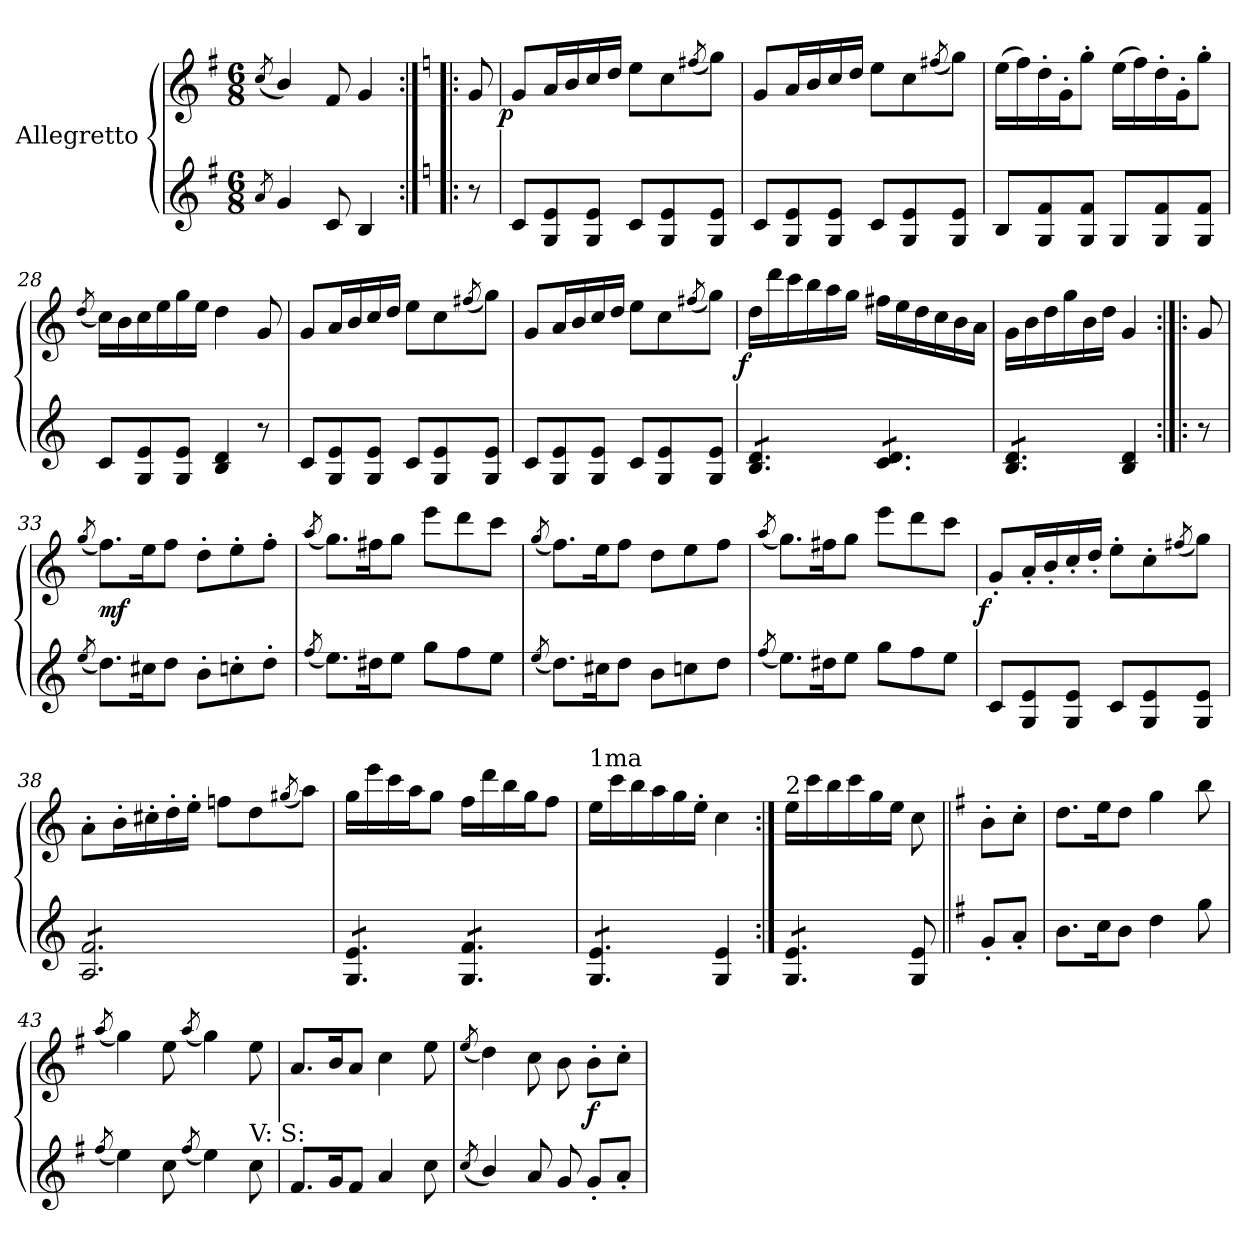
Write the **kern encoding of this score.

**kern	**kern	**dynam
*part2	*part1	*part1
*staff2	*staff1	*staff1
*I"Allegretto	*I"Allegretto	*
*clefG2	*clefG2	*
*k[f#]	*k[f#]	*
*M6/8	*M6/8	*
=	=	=
8qa/	(8qcc/	.
4g/	4b/)	.
8c/	8f#/	.
4B/	4g/	.
=24:|!|:	=24:|!|:	=24:|!|:
*k[]	*k[]	*
8r	8g/	.
=25	=25	=25
!	!	!LO:DY:rj
8c/L	8g/L	p
8G/ 8e/	16a/L	.
.	16b/	.
8G/ 8e/J	16cc/	.
.	16dd/JJ	.
8c/L	8ee\L	.
8G/ 8e/	8cc\	.
.	(8qff#X/	.
8G/ 8e/J	8gg\J)	.
=26	=26	=26
8c/L	8g/L	.
8G/ 8e/	16a/L	.
.	16b/	.
8G/ 8e/J	16cc/	.
.	16dd/JJ	.
8c/L	8ee\L	.
8G/ 8e/	8cc\	.
.	(8qff#X/	.
8G/ 8e/J	8gg\J)	.
=27	=27	=27
8B/L	(16ee\LL	.
.	16ff\)	.
8G/ 8f/	16dd'\	.
.	16g'\J	.
8G/ 8f/J	8gg'\J	.
8G/L	(16ee\LL	.
.	16ff\)	.
8G/ 8f/	16dd'\	.
.	16g'\J	.
8G/ 8f/J	8gg'\J	.
=28	=28	=28
.	(8qdd/	.
8c/L	16cc\LL)	.
.	16b\	.
8G/ 8e/	16cc\	.
.	16ee\	.
8G/ 8e/J	16gg\	.
.	16ee\JJ	.
4B/ 4d/	4dd\	.
8r	8g/	.
=29	=29	=29
8c/L	8g/L	.
8G/ 8e/	16a/L	.
.	16b/	.
8G/ 8e/J	16cc/	.
.	16dd/JJ	.
8c/L	8ee\L	.
8G/ 8e/	8cc\	.
.	(8qff#X/	.
8G/ 8e/J	8gg\J)	.
=30	=30	=30
8c/L	8g/L	.
8G/ 8e/	16a/L	.
.	16b/	.
8G/ 8e/J	16cc/	.
.	16dd/JJ	.
8c/L	8ee\L	.
8G/ 8e/	8cc\	.
.	(8qff#X/	.
8G/ 8e/J	8gg\J)	.
=31	=31	=31
!	!	!LO:DY:rj
*tremolo	*	*
8B/ 8d/L	16dd\LL	f
.	16ddd\	.
8B/ 8d/	16ccc\	.
.	16bb\	.
8B/ 8d/J	16aa\	.
.	16gg\JJ	.
8c/ 8d/L	16ff#X\LL	.
.	16ee\	.
8c/ 8d/	16dd\	.
.	16cc\	.
8c/ 8d/J	16b\	.
.	16a\JJ	.
=	=	=
8B/ 8d/L	16g\LL	.
.	16b\	.
8B/ 8d/	16dd\	.
.	16gg\	.
8B/ 8d/J	16b\	.
*Xtremolo	*	*
.	16dd\JJ	.
4B/ 4d/	4g/	.
=32:|!|:	=32:|!|:	=32:|!|:
8r	8g/	.
=33	=33	=33
(8qee/	(8qgg/	.
8.dd\L)	8.ff\L)	mf
16cc#X\K	16ee\K	.
8dd\J	8ff\J	.
8b'\L	8dd'\L	.
8ccn'\	8ee'\	.
8dd'\J	8ff'\J	.
=34	=34	=34
(8qff/	(8qaa/	.
8.ee\L)	8.gg\L)	.
16dd#X\K	16ff#X\K	.
8ee\J	8gg\J	.
8gg\L	8eee\L	.
8ff\	8ddd\	.
8ee\J	8ccc\J	.
=35	=35	=35
(8qee/	(8qgg/	.
8.dd\L)	8.ff\L)	.
16cc#X\K	16ee\K	.
8dd\J	8ff\J	.
8b\L	8dd\L	.
8ccn\	8ee\	.
8dd\J	8ff\J	.
=36	=36	=36
(8qff/	(8qaa/	.
8.ee\L)	8.gg\L)	.
16dd#X\K	16ff#X\K	.
8ee\J	8gg\J	.
8gg\L	8eee\L	.
8ff\	8ddd\	.
8ee\J	8ccc\J	.
=37	=37	=37
!	!	!LO:DY:rj
8c/L	8g'/L	f
8G/ 8e/	16a'/L	.
.	16b'/	.
8G/ 8e/J	16cc'/	.
.	16dd'/JJ	.
8c/L	8ee'\L	.
8G/ 8e/	8cc'\	.
.	(8qff#X/	.
8G/ 8e/J	8gg\J)	.
=38	=38	=38
*tremolo	*	*
8A/ 8f/L	8a'\L	.
8A/ 8f/	16b'\L	.
.	16cc#X'\	.
8A/ 8f/	16dd'\	.
.	16ee'\JJ	.
8A/ 8f/	8ffn\L	.
8A/ 8f/	8dd\	.
.	(8qgg#X/	.
8A/ 8f/J	8aa\J)	.
=39	=39	=39
8G/ 8e/L	16gg\LL	.
.	16eee\	.
8G/ 8e/	16ccc\	.
.	16aa\J	.
8G/ 8e/J	8gg\J	.
8G/ 8f/L	16ff\LL	.
.	16ddd\	.
8G/ 8f/	16bb\	.
.	16gg\J	.
8G/ 8f/J	8ff\J	.
=40	=40	=40
!	!LO:TX:a:t=1ma	!
8G/ 8e/L	16ee\LL	.
.	16ccc\	.
8G/ 8e/	16bb\	.
.	16aa\	.
8G/ 8e/J	16gg\	.
*Xtremolo	*	*
.	16ee'\JJ	.
4G/ 4e/	4cc\	.
=:|!	=:|!	=:|!
!	!LO:TX:a:t=2	!
*tremolo	*	*
8G/ 8e/L	16ee\LL	.
.	16ccc\	.
8G/ 8e/	16bb\	.
.	16ccc\	.
8G/ 8e/J	16gg\	.
*Xtremolo	*	*
.	16ee\JJ	.
8G/ 8e/	8cc\	.
=41||	=41||	=41||
*k[f#]	*k[f#]	*
8g'/L	8b'\L	.
8a'/J	8cc'\J	.
=42	=42	=42
8.b\L	8.dd\L	.
16cc\K	16ee\K	.
8b\J	8dd\J	.
4dd\	4gg\	.
8gg\	8bb\	.
=43	=43	=43
(8qff#/	(8qaa/	.
4ee\)	4gg\)	.
8cc\	8ee\	.
(8qff#/	(8qaa/	.
4ee\)	4gg\)	.
!LO:TX:a:t=V&colon; S&colon;	!	!
8cc\	8ee\	.
=44	=44	=44
8.f#/L	8.a/L	.
16g/K	16b/K	.
8f#/J	8a/J	.
4a/	4cc\	.
8cc\	8ee\	.
=45	=45	=45
(8qcc/	(8qee/	.
4b/)	4dd\)	.
8a/	8cc\	.
8g/	8b\	.
8g'/L	8b'\L	f
8a'/J	8cc'\J	.
=	=	=
*-	*-	*-
